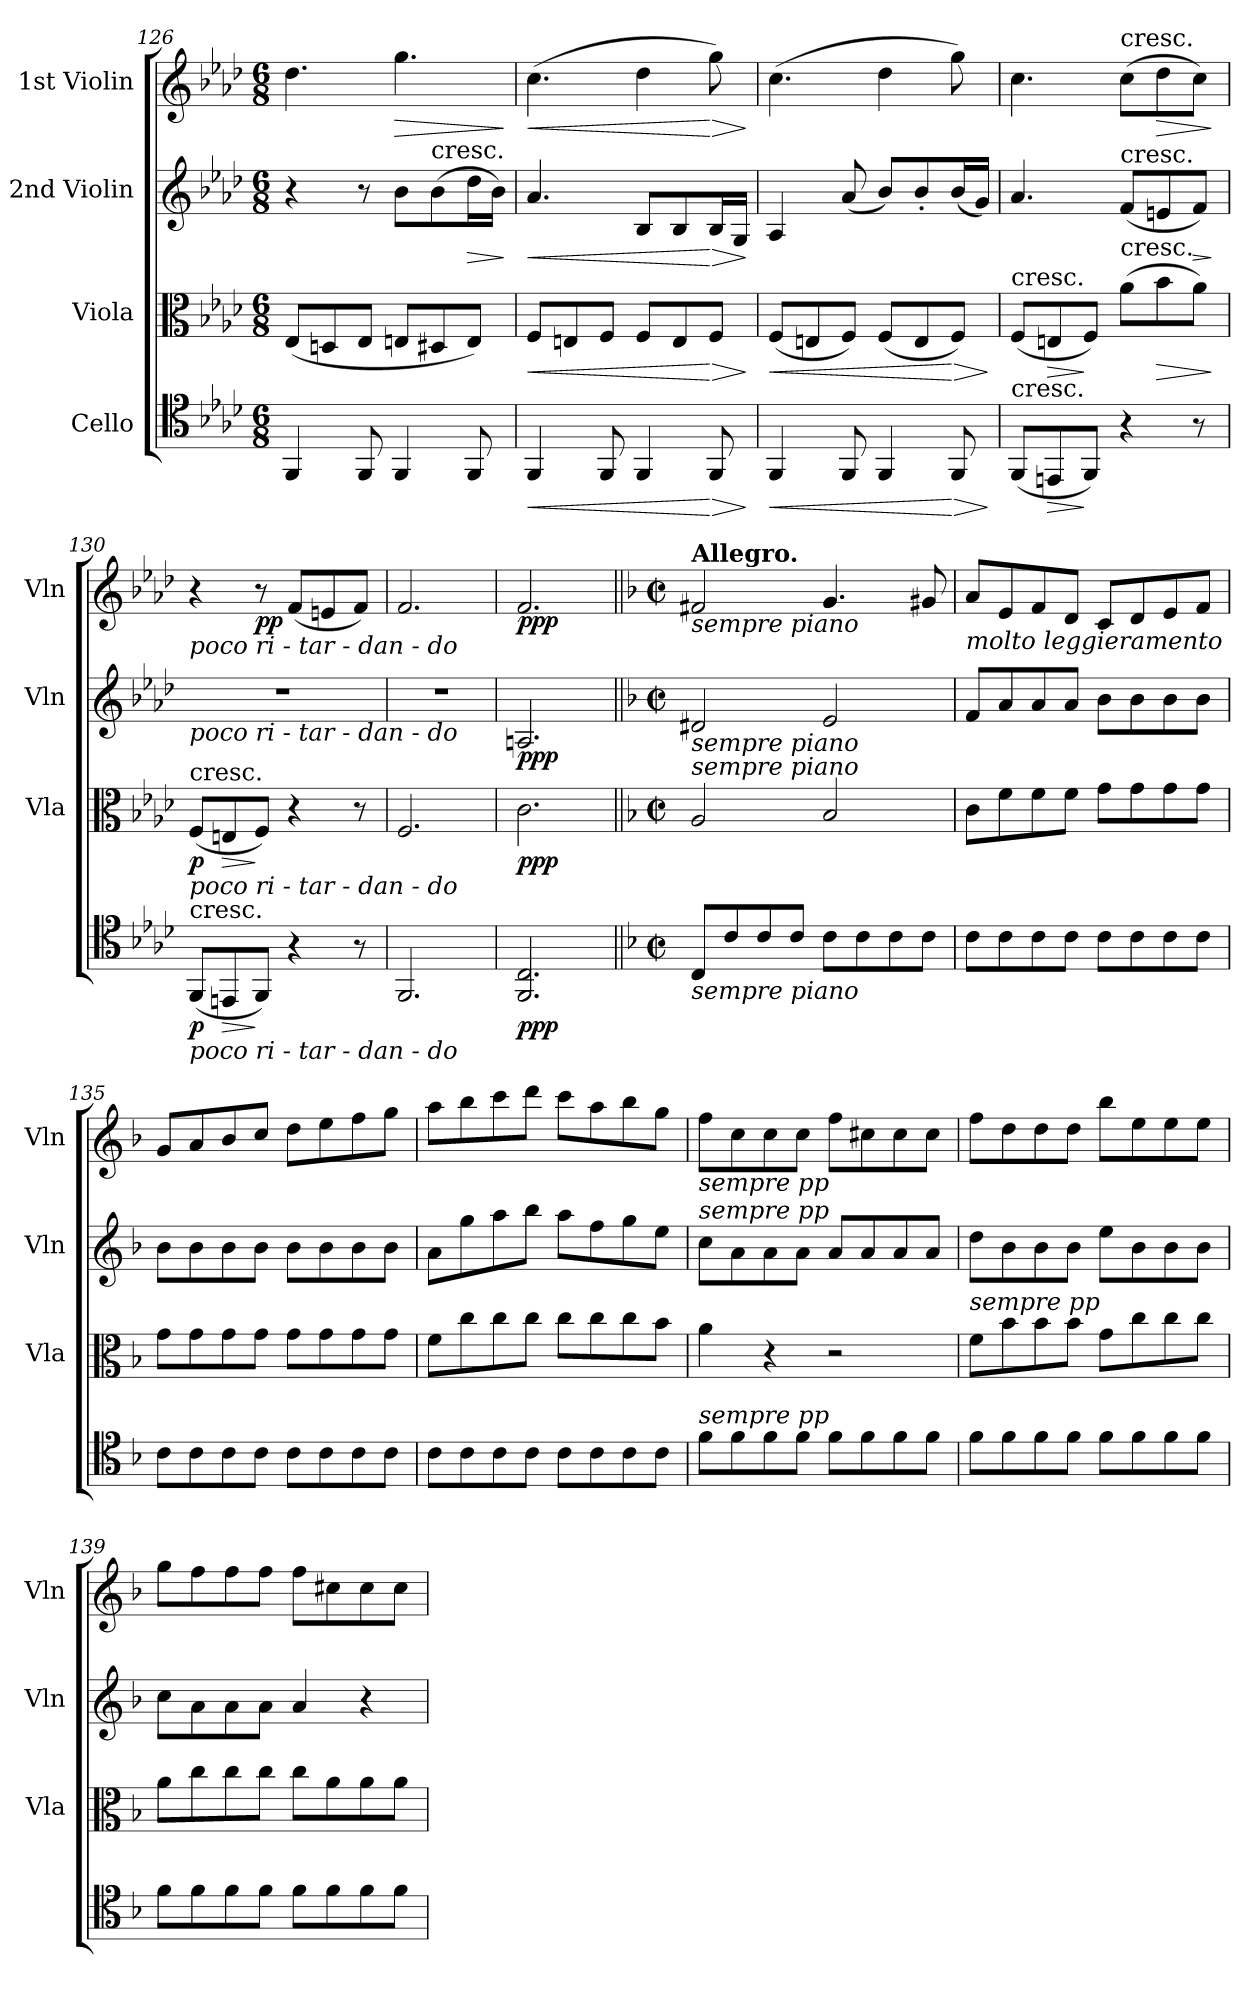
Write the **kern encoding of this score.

**kern	**dynam	**kern	**dynam	**kern	**dynam	**kern	**dynam
*part4	*part4	*part3	*part3	*part2	*part2	*part1	*part1
*staff4	*staff4	*staff3	*staff3	*staff2	*staff2	*staff1	*staff1
*I"Cello	*	*I"Viola	*	*I"2nd Violin	*	*I"1st Violin	*
*	*	*I'Vla	*	*I'Vln	*	*I'Vln	*
*clefC4	*	*clefC3	*	*clefG2	*	*clefG2	*
*k[b-e-a-d-]	*	*k[b-e-a-d-]	*	*k[b-e-a-d-]	*	*k[b-e-a-d-]	*
*M6/8	*	*M6/8	*	*M6/8	*	*M6/8	*
=126	=126	=126	=126	=126	=126	=126	=126
4FF	.	(8E-L	.	4r	.	4.dd-	.
.	.	8Dn	.	.	.	.	.
8FF	.	8E-J	.	8r	.	.	.
!	!	!	!	!	!	!	!LO:HP:b
4FF	.	8EnL	.	8b-L	.	4.gg	>
!	!	!	!	!LO:TX:t=cresc.	!	!	!
.	.	8D#X	.	(8b-	.	.	.
!	!	!	!	!	!LO:HP:b	!	!
8FF	.	8EJ)	.	16dd-L	>	.	.
.	.	.	.	16b-JJ)	.	.	.
.	.	.	.	.	]	.	]
=127	=127	=127	=127	=127	=127	=127	=127
!	!LO:HP:b	!	!LO:HP:b	!	!LO:HP:b	!	!LO:HP:b
4FF	<	8FL	<	4.a-	<	(4.cc	<
.	.	8En	.	.	.	.	.
8FF	.	8FJ	.	.	.	.	.
4FF	.	8FL	.	8B-L	.	4dd-	.
.	.	8E	.	8B-	.	.	.
!	!LO:HP:n=1:b	!	!LO:HP:n=1:b	!	!LO:HP:n=1:b	!	!LO:HP:n=1:b
8FF	[ >	8FJ	[ >	16B-L	[ >	8gg)	[ >
.	.	.	.	16GJJ	.	.	.
.	]	.	]	.	]	.	]
=128	=128	=128	=128	=128	=128	=128	=128
!	!LO:HP:b	!	!LO:HP:b	!	!	!	!
4FF	<	(8FL	<	4A-	.	(4.cc	.
.	.	8En	.	.	.	.	.
8FF	.	8FJ)	.	(8a-	.	.	.
4FF	.	(8FL	.	8b-L)	.	4dd-	.
.	.	8E	.	8b-'	.	.	.
!	!LO:HP:n=1:b	!	!LO:HP:n=1:b	!	!	!	!
8FF	[ >	8FJ)	[ >	(16b-L	.	8gg)	.
.	.	.	.	16gJJ)	.	.	.
.	]	.	]	.	.	.	.
=129	=129	=129	=129	=129	=129	=129	=129
!	!	!LO:TX:t=cresc.	!	!	!	!	!
!LO:TX:t=cresc.	!	!	!	!	!	!	!
(8FFL	.	(8FL	.	4.a-	.	4.cc	.
!	!LO:HP:b	!	!LO:HP:b	!	!	!	!
8EEn	>	8En	>	.	.	.	.
8FFJ)	]	8FJ)	]	.	.	.	.
!	!	!	!	!	!	!LO:TX:t=cresc.	!
!	!	!	!	!LO:TX:t=cresc.	!	!	!
!	!	!LO:TX:t=cresc.	!	!	!	!	!
4r	.	(8a-L	.	(8fL	.	(8ccL	.
!	!	!	!LO:HP:b	!	!	!	!LO:HP:b
.	.	8b-	>	8en	.	8dd-	>
!	!	!	!	!	!LO:HP:b	!	!
8r	.	8a-J)	.	8fJ)	>	8ccJ)	.
.	.	.	]	.	]	.	]
=130	=130	=130	=130	=130	=130	=130	=130
!	!	!	!	!	!	!LO:TX:b:i:t=poco ri   -   tar   -   dan   -   do	!
!	!	!	!	!LO:TX:b:i:t=poco ri   -   tar   -   dan   -   do	!	!	!
!	!	!LO:TX:t=cresc.	!	!	!	!	!
!	!	!LO:TX:b:i:t=poco ri   -   tar   -   dan   -   do	!	!	!	!	!
!LO:TX:t=cresc.	!	!	!	!	!	!	!
!LO:TX:b:i:t=poco ri   -   tar   -   dan   -   do	!	!	!	!	!	!	!
(8FFL	p	(8FL	p	2.r	.	4r	.
!	!LO:HP:b	!	!LO:HP:b	!	!	!	!
8EEn	>	8En	>	.	.	.	.
8FFJ)	]	8FJ)	]	.	.	8r	pp
4r	.	4r	.	.	.	(8fL	.
.	.	.	.	.	.	8en	.
8r	.	8r	.	.	.	8fJ)	.
=131	=131	=131	=131	=131	=131	=131	=131
2.FF	.	2.F	.	2.r	.	2.f	.
=132	=132	=132	=132	=132	=132	=132	=132
2.FF 2.C	ppp	2.c	ppp	2.An	ppp	2.f	ppp
=133||	=133||	=133||	=133||	=133||	=133||	=133||	=133||
*k[b-]	*	*k[b-]	*	*k[b-]	*	*k[b-]	*
*M2/2	*	*M2/2	*	*M2/2	*	*M2/2	*
*met(c|)	*	*met(c|)	*	*met(c|)	*	*met(c|)	*
!	!	!	!	!	!	!LO:TX:b:i:t=sempre piano	!
!	!	!	!	!	!	!LO:TX:a:B:t=Allegro.	!
!	!	!	!	!LO:TX:b:i:t=sempre piano	!	!	!
!	!	!LO:TX:a:i:t=sempre piano	!	!	!	!	!
!LO:TX:b:i:t=sempre piano	!	!	!	!	!	!	!
8CL	.	2A	.	2d#X	.	2f#X	.
8c	.	.	.	.	.	.	.
8c	.	.	.	.	.	.	.
8cJ	.	.	.	.	.	.	.
8cL	.	2B-	.	2e	.	4.g	.
8c	.	.	.	.	.	.	.
8c	.	.	.	.	.	.	.
8cJ	.	.	.	.	.	8g#X	.
=134	=134	=134	=134	=134	=134	=134	=134
!	!	!	!	!	!	!LO:TX:b:i:t=molto leggieramento	!
8cL	.	8cL	.	8fL	.	8aL	.
8c	.	8f	.	8a	.	8e	.
8c	.	8f	.	8a	.	8f	.
8cJ	.	8fJ	.	8aJ	.	8dJ	.
8cL	.	8gL	.	8b-L	.	8cL	.
8c	.	8g	.	8b-	.	8d	.
8c	.	8g	.	8b-	.	8e	.
8cJ	.	8gJ	.	8b-J	.	8fJ	.
=135	=135	=135	=135	=135	=135	=135	=135
8cL	.	8gL	.	8b-L	.	8gL	.
8c	.	8g	.	8b-	.	8a	.
8c	.	8g	.	8b-	.	8b-	.
8cJ	.	8gJ	.	8b-J	.	8ccJ	.
8cL	.	8gL	.	8b-L	.	8ddL	.
8c	.	8g	.	8b-	.	8ee	.
8c	.	8g	.	8b-	.	8ff	.
8cJ	.	8gJ	.	8b-J	.	8ggJ	.
=136	=136	=136	=136	=136	=136	=136	=136
8cL	.	8fL	.	8aL	.	8aaL	.
8c	.	8cc	.	8gg	.	8bb-	.
8c	.	8cc	.	8aa	.	8ccc	.
8cJ	.	8ccJ	.	8bb-J	.	8dddJ	.
8cL	.	8ccL	.	8aaL	.	8cccL	.
8c	.	8cc	.	8ff	.	8aa	.
8c	.	8cc	.	8gg	.	8bb-	.
8cJ	.	8b-J	.	8eeJ	.	8ggJ	.
=137	=137	=137	=137	=137	=137	=137	=137
!	!	!	!	!	!	!LO:TX:b:i:t=sempre pp	!
!	!	!	!	!LO:TX:a:i:t=sempre pp	!	!	!
!LO:TX:a:i:t=sempre pp	!	!	!	!	!	!	!
8fL	.	4a	.	8ccL	.	8ffL	.
8f	.	.	.	8a	.	8cc	.
8f	.	4r	.	8a	.	8cc	.
8fJ	.	.	.	8aJ	.	8ccJ	.
8fL	.	2r	.	8aL	.	8ffL	.
8f	.	.	.	8a	.	8cc#X	.
8f	.	.	.	8a	.	8cc#	.
8fJ	.	.	.	8aJ	.	8cc#J	.
=138	=138	=138	=138	=138	=138	=138	=138
!	!	!LO:TX:a:i:t=sempre pp	!	!	!	!	!
8fL	.	8fL	.	8ddL	.	8ffL	.
8f	.	8b-	.	8b-	.	8dd	.
8f	.	8b-	.	8b-	.	8dd	.
8fJ	.	8b-J	.	8b-J	.	8ddJ	.
8fL	.	8gL	.	8eeL	.	8bb-L	.
8f	.	8cc	.	8b-	.	8ee	.
8f	.	8cc	.	8b-	.	8ee	.
8fJ	.	8ccJ	.	8b-J	.	8eeJ	.
=139	=139	=139	=139	=139	=139	=139	=139
8fL	.	8aL	.	8ccL	.	8ggL	.
8f	.	8cc	.	8a	.	8ff	.
8f	.	8cc	.	8a	.	8ff	.
8fJ	.	8ccJ	.	8aJ	.	8ffJ	.
8fL	.	8ccL	.	4a	.	8ffL	.
8f	.	8a	.	.	.	8cc#X	.
8f	.	8a	.	4r	.	8cc#	.
8fJ	.	8aJ	.	.	.	8cc#J	.
=	=	=	=	=	=	=	=
*-	*-	*-	*-	*-	*-	*-	*-
